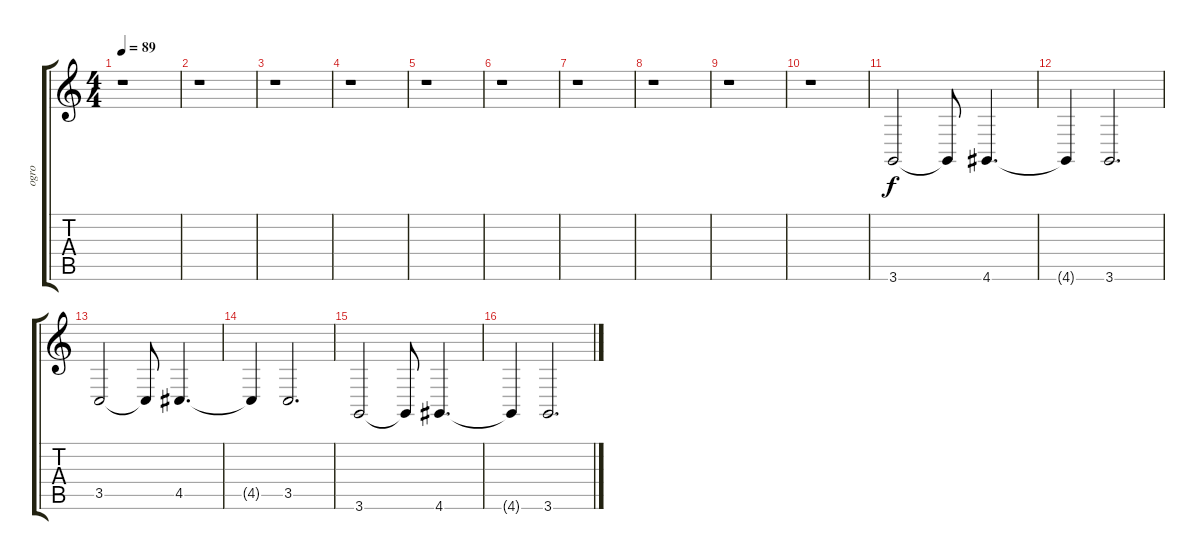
\track ("ogro" "ogro") {instrument pad7halo}
\staff {score tabs}
\tuning (E4 B3 G3 D3 A2 E2) {hide}
\ts (4 4)
\tempo 89
\clef g2
\ks c
r.1{dy f} |
r.1 |
r.1 |
r.1 |
r.1 |
r.1 |
r.1 |
r.1 |
r.1 |
r.1 |
3.6.2 3.6{t}.8 4.6.4{d} |
4.6{t}.4 3.6.2{d} |
3.5.2 3.5{t}.8 4.5.4{d} |
4.5{t}.4 3.5.2{d} |
3.6.2 3.6{t}.8 4.6.4{d} |
4.6{t}.4 3.6.2{d}
